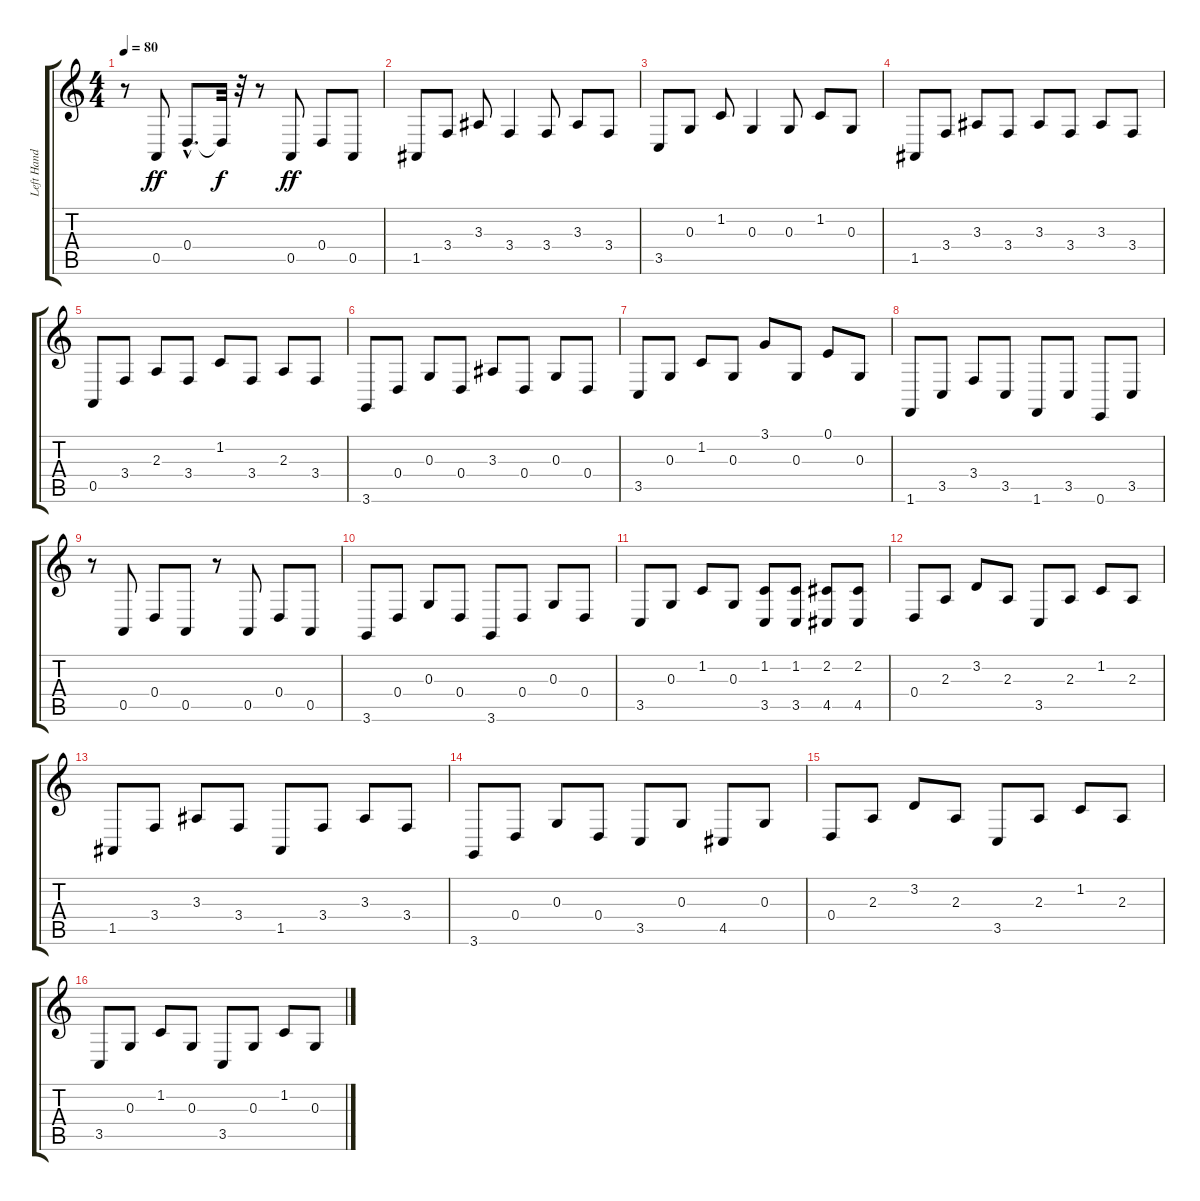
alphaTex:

\track ("Left Hand" "Left Hand") {instrument acousticgrandpiano}
\staff {score tabs}
\tuning (E4 B3 G3 D3 A2 E2) {hide}
\ts (4 4)
\tempo 80
\clef g2
\ks c
r.8{dy f} 0.5.8{dy ff} 0.4{hac}.8{d} 0.4{t}.32{dy f} r.32 r.8 0.5.8{dy ff} 0.4.8 0.5.8 |
1.5.8 3.4.8 3.3.8 3.4.4 3.4.8 3.3.8 3.4.8 |
3.5.8 0.3.8 1.2.8 0.3.4 0.3.8 1.2.8 0.3.8 |
1.5.8 3.4.8 3.3.8 3.4.8 3.3.8 3.4.8 3.3.8 3.4.8 |
0.5.8 3.4.8 2.3.8 3.4.8 1.2.8 3.4.8 2.3.8 3.4.8 |
3.6.8 0.4.8 0.3.8 0.4.8 3.3.8 0.4.8 0.3.8 0.4.8 |
3.5.8 0.3.8 1.2.8 0.3.8 3.1.8 0.3.8 0.1.8 0.3.8 |
1.6.8 3.5.8 3.4.8 3.5.8 1.6.8 3.5.8 0.6.8 3.5.8 |
r.8 0.5.8 0.4.8 0.5.8 r.8 0.5.8 0.4.8 0.5.8 |
3.6.8 0.4.8 0.3.8 0.4.8 3.6.8 0.4.8 0.3.8 0.4.8 |
3.5.8 0.3.8 1.2.8 0.3.8 (1.2 3.5).8 (1.2 3.5).8 (2.2 4.5).8 (2.2 4.5).8 |
0.4.8 2.3.8 3.2.8 2.3.8 3.5.8 2.3.8 1.2.8 2.3.8 |
1.5.8 3.4.8 3.3.8 3.4.8 1.5.8 3.4.8 3.3.8 3.4.8 |
3.6.8 0.4.8 0.3.8 0.4.8 3.5.8 0.3.8 4.5.8 0.3.8 |
0.4.8 2.3.8 3.2.8 2.3.8 3.5.8 2.3.8 1.2.8 2.3.8 |
3.5.8 0.3.8 1.2.8 0.3.8 3.5.8 0.3.8 1.2.8 0.3.8
